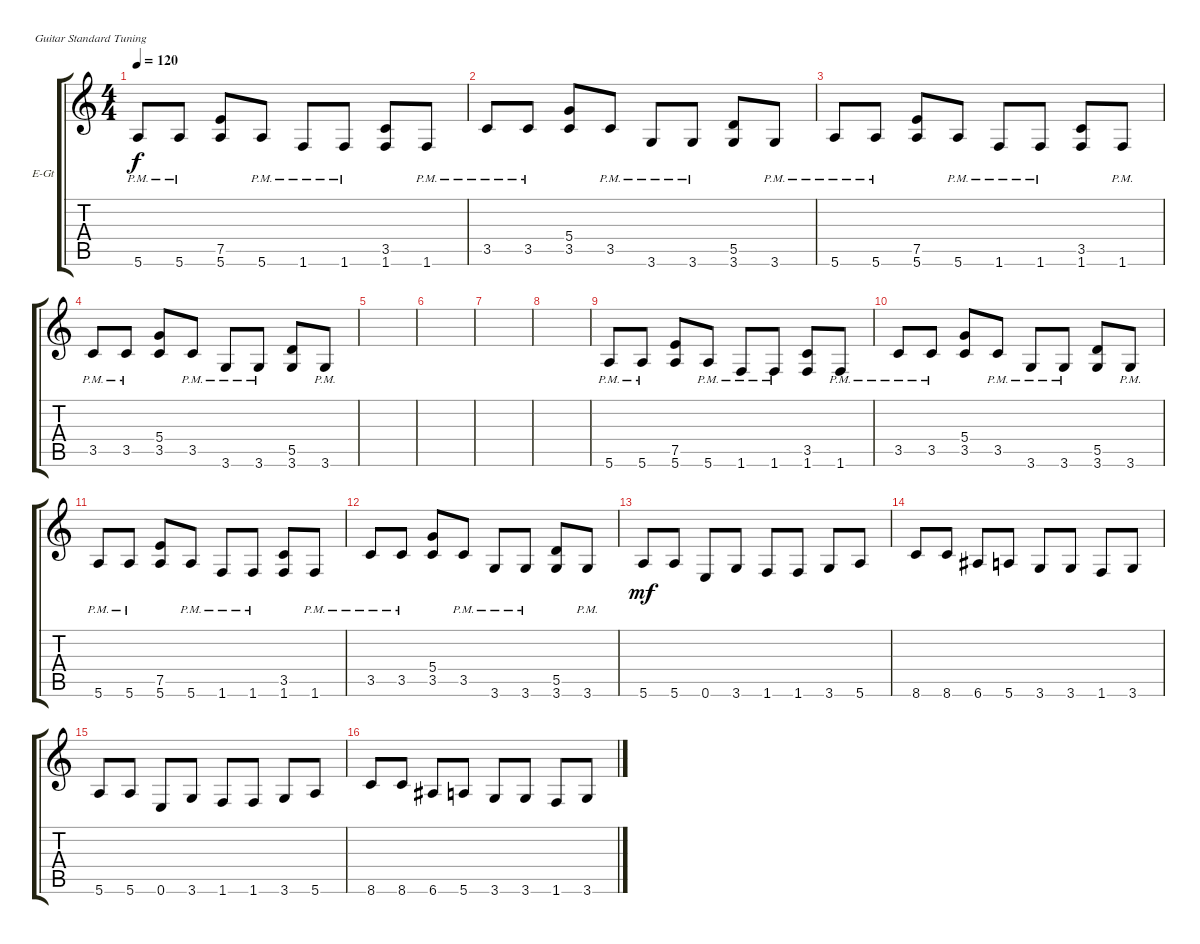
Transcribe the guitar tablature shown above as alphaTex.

\defaultSystemsLayout 4
\bracketExtendMode groupsimilarinstruments
\firstSystemTrackNameOrientation horizontal
\otherSystemsTrackNameOrientation horizontal
\track ("Electric Guitar" "E-Gt") {instrument distortionguitar}
\staff {score tabs}
\tuning (E4 B3 G3 D3 A2 E2)
\ts (4 4)
\tempo 120
\clef g2
\scale
0.333333
\ks c
5.6{pm}.8{dy f} 5.6{pm}.8 (5.6 7.5).8 5.6{pm}.8 1.6{pm}.8 1.6{pm}.8 (1.6 3.5).8 1.6{pm}.8 |
\scale
0.333333 3.5{pm}.8 3.5{pm}.8 (3.5 5.4).8 3.5{pm}.8 3.6{pm}.8 3.6{pm}.8 (3.6 5.5).8 3.6{pm}.8 |
5.6{pm}.8 5.6{pm}.8 (5.6 7.5).8 5.6{pm}.8 1.6{pm}.8 1.6{pm}.8 (1.6 3.5).8 1.6{pm}.8 |
3.5{pm}.8 3.5{pm}.8 (3.5 5.4).8 3.5{pm}.8 3.6{pm}.8 3.6{pm}.8 (3.6 5.5).8 3.6{pm}.8 |
|
|
|
|
5.6{pm}.8 5.6{pm}.8 (5.6 7.5).8 5.6{pm}.8 1.6{pm}.8 1.6{pm}.8 (1.6 3.5).8 1.6{pm}.8 |
3.5{pm}.8 3.5{pm}.8 (3.5 5.4).8 3.5{pm}.8 3.6{pm}.8 3.6{pm}.8 (3.6 5.5).8 3.6{pm}.8 |
5.6{pm}.8 5.6{pm}.8 (5.6 7.5).8 5.6{pm}.8 1.6{pm}.8 1.6{pm}.8 (1.6 3.5).8 1.6{pm}.8 |
3.5{pm}.8 3.5{pm}.8 (3.5 5.4).8 3.5{pm}.8 3.6{pm}.8 3.6{pm}.8 (3.6 5.5).8 3.6{pm}.8 |
5.6.8{dy mf} 5.6.8 0.6.8 3.6.8 1.6.8 1.6.8 3.6.8 5.6.8 |
8.6.8 8.6.8 6.6.8 5.6.8 3.6.8 3.6.8 1.6.8 3.6.8 |
5.6.8 5.6.8 0.6.8 3.6.8 1.6.8 1.6.8 3.6.8 5.6.8 |
8.6.8 8.6.8 6.6.8 5.6.8 3.6.8 3.6.8 1.6.8 3.6.8
